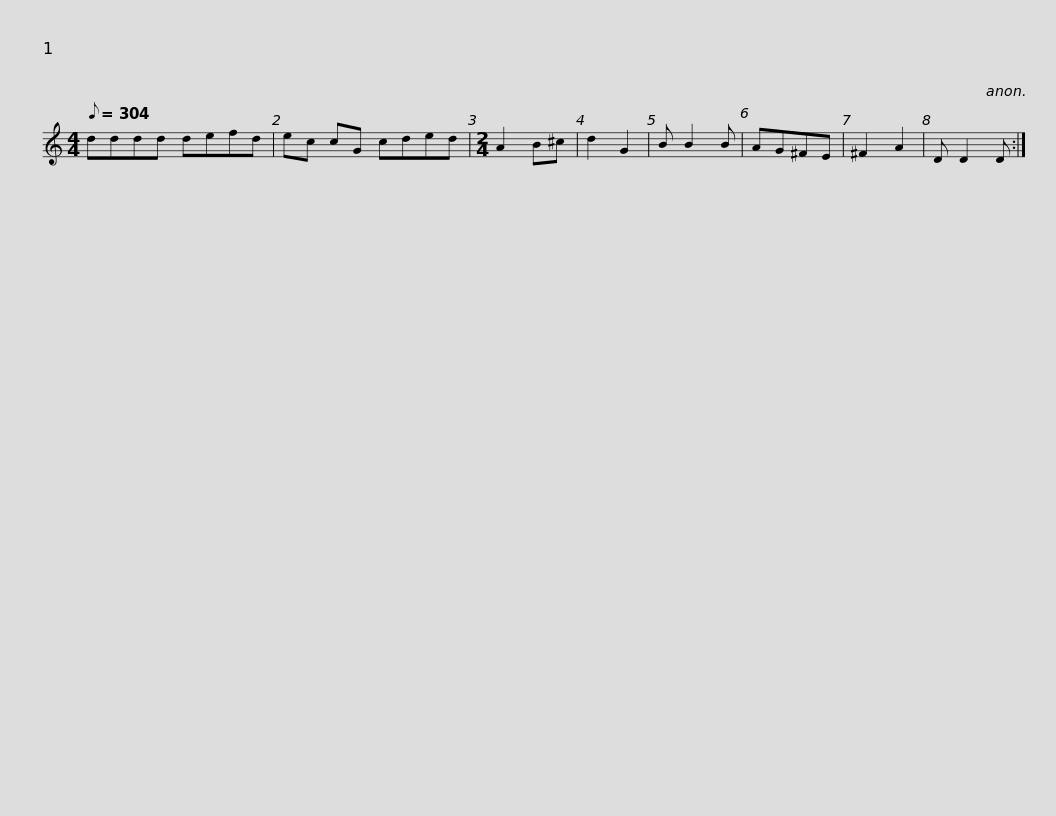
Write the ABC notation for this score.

X:1
L:1/8
Q:1/8=304
M:4/4
I:linebreak $
K:C
V:1 treble
V:1
 dddd defd | ec cG cded |[M:2/4] A2 B^c | d2 G2 | B B2 B | %5
 AG^FE | ^F2 A2 | D D2 D :| %8
